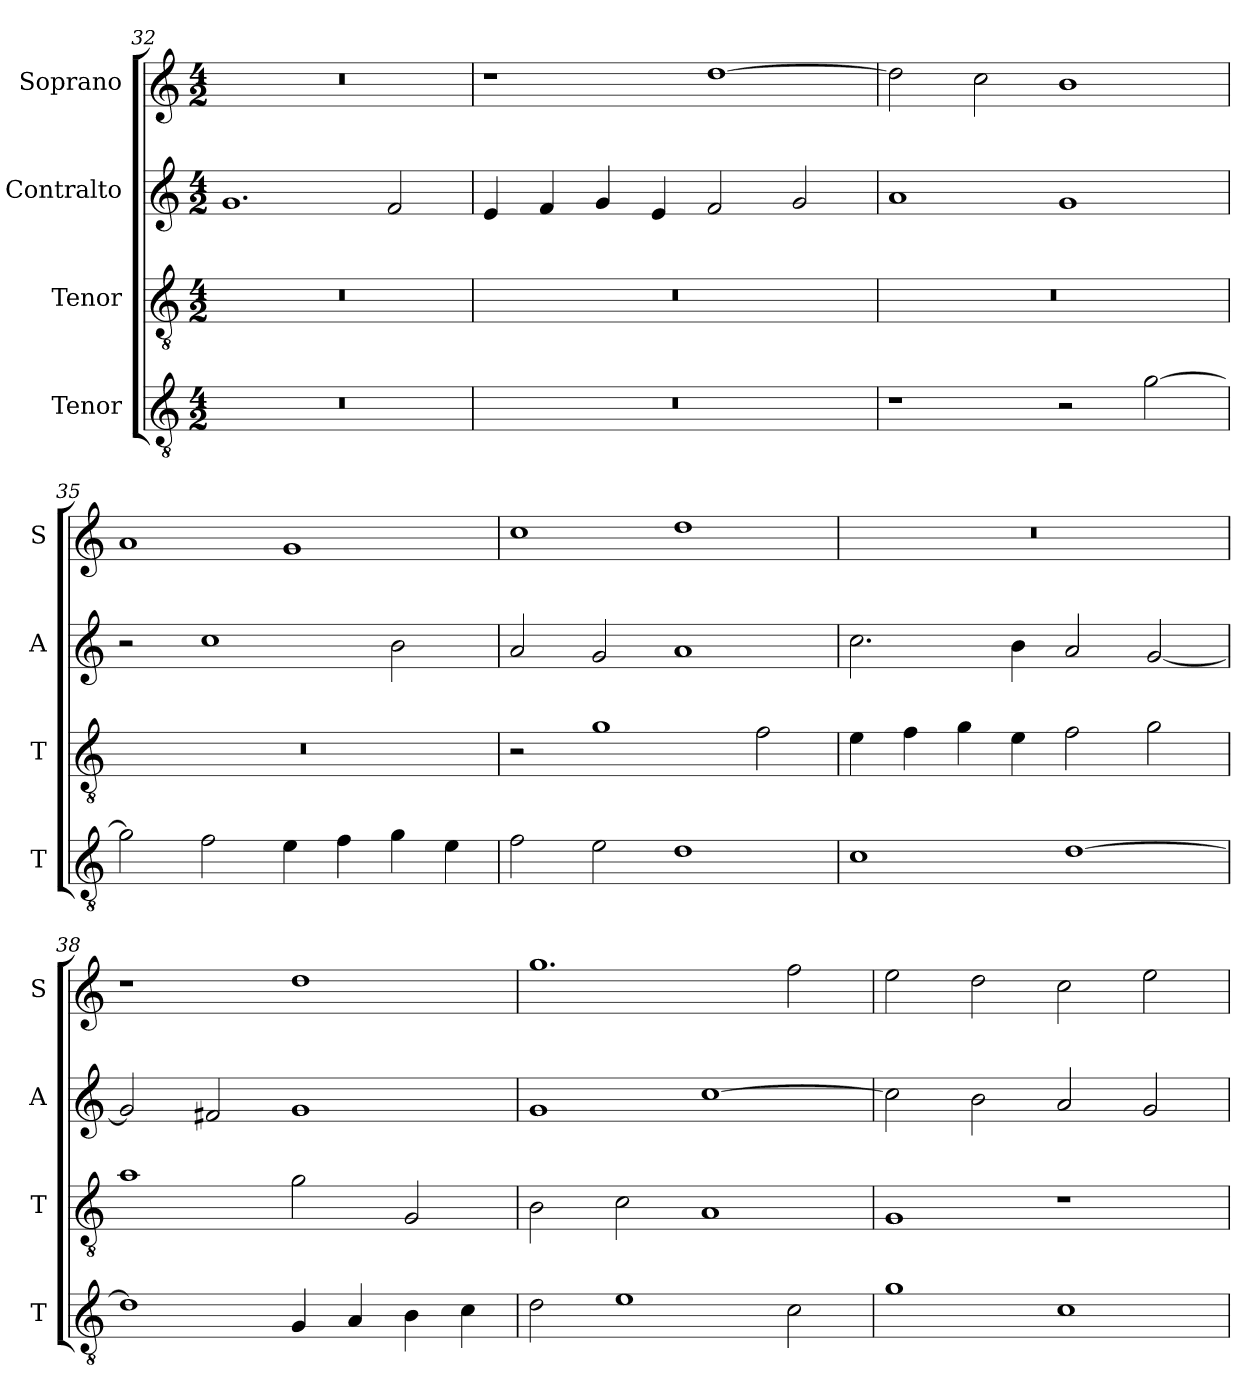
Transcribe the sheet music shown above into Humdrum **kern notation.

**kern	**kern	**kern	**kern
*part4	*part3	*part2	*part1
*staff4	*staff3	*staff2	*staff1
*I"Tenor	*I"Tenor	*I"Contralto	*I"Soprano
*I'T	*I'T	*I'A	*I'S
*clefGv2	*clefGv2	*clefG2	*clefG2
*k[]	*k[]	*k[]	*k[]
*G:mix	*G:mix	*G:mix	*G:mix
*M4/2	*M4/2	*M4/2	*M4/2
=32	=32	=32	=32
0r	0r	1.g	0r
.	.	2f	.
=33	=33	=33	=33
0r	0r	4e	1r
.	.	4f	.
.	.	4g	.
.	.	4e	.
.	.	2f	[1dd
.	.	2g	.
=34	=34	=34	=34
1r	0r	1a	2dd]
.	.	.	2cc
2r	.	1g	1b
[2g	.	.	.
=35	=35	=35	=35
2g]	0r	2r	1a
2f	.	1cc	.
4e	.	.	1g
4f	.	.	.
4g	.	2b	.
4e	.	.	.
=36	=36	=36	=36
2f	2r	2a	1cc
2e	1g	2g	.
1d	.	1a	1dd
.	2f	.	.
=37	=37	=37	=37
1c	4e	2.cc	0r
.	4f	.	.
.	4g	.	.
.	4e	4b	.
[1d	2f	2a	.
.	2g	[2g	.
=38	=38	=38	=38
1d]	1a	2g]	1r
.	.	2f#X	.
4G	2g	1g	1dd
4A	.	.	.
4B	2G	.	.
4c	.	.	.
=39	=39	=39	=39
2d	2B	1g	1.gg
1e	2c	.	.
.	1A	[1cc	.
2c	.	.	2ff
=40	=40	=40	=40
1g	1G	2cc]	2ee
.	.	2b	2dd
1c	1r	2a	2cc
.	.	2g	2ee
=	=	=	=
*-	*-	*-	*-
